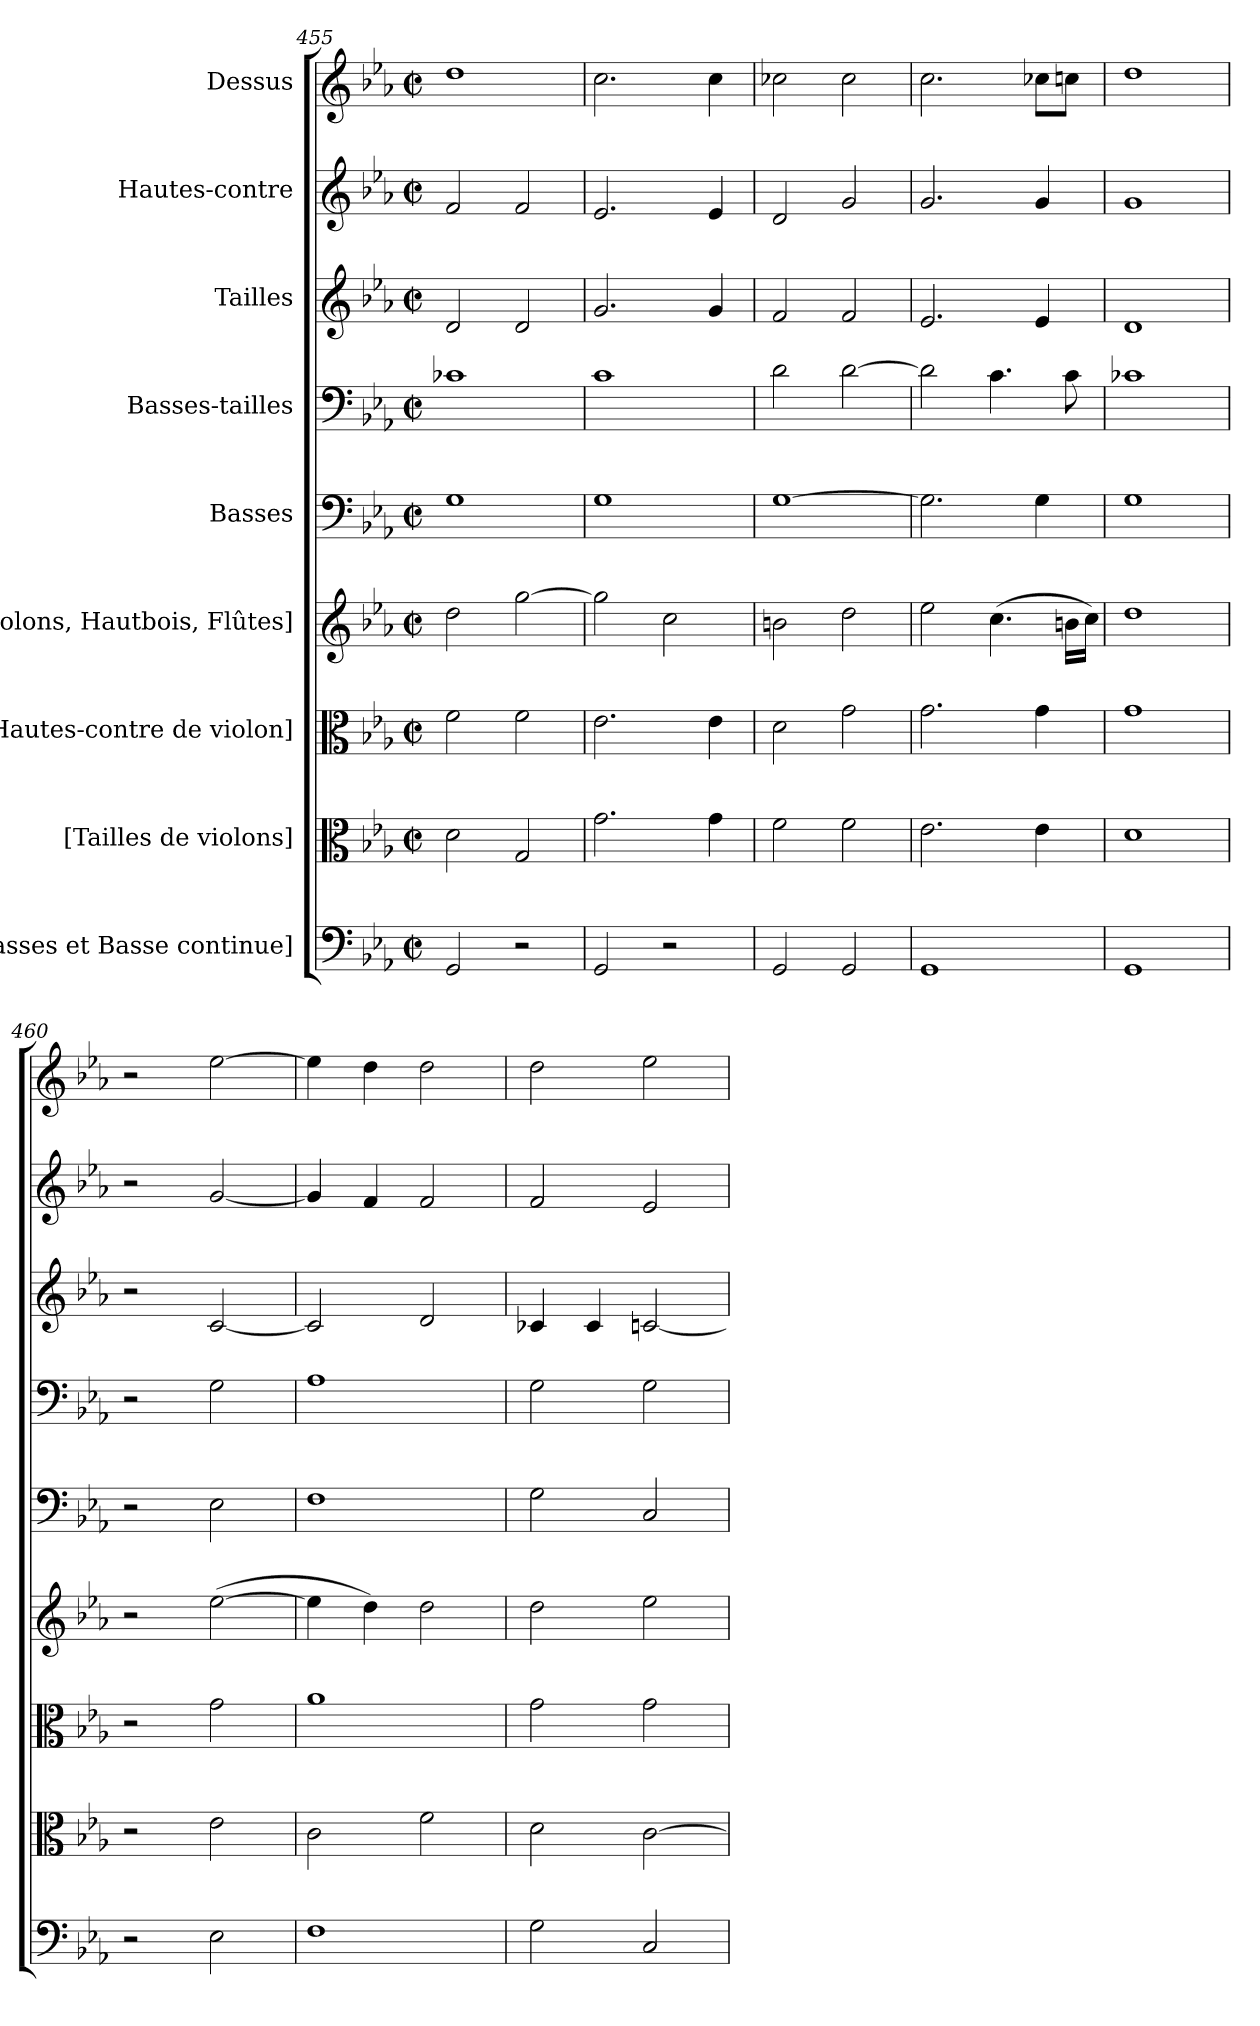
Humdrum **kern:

**kern	**kern	**kern	**kern	**kern	**kern	**kern	**kern	**kern
*part9	*part8	*part7	*part6	*part5	*part4	*part3	*part2	*part1
*staff9	*staff8	*staff7	*staff6	*staff5	*staff4	*staff3	*staff2	*staff1
*I"[Basses et Basse continue]	*I"[Tailles de violons]	*I"[Hautes-contre de violon]	*I"[Violons, Hautbois, Flûtes]	*I"Basses	*I"Basses-tailles	*I"Tailles	*I"Hautes-contre	*I"Dessus
*clefF4	*clefC3	*clefC3	*clefG2	*clefF4	*clefF4	*clefG2	*clefG2	*clefG2
*k[b-e-a-]	*k[b-e-a-]	*k[b-e-a-]	*k[b-e-a-]	*k[b-e-a-]	*k[b-e-a-]	*k[b-e-a-]	*k[b-e-a-]	*k[b-e-a-]
*E-:	*E-:	*E-:	*E-:	*E-:	*E-:	*E-:	*E-:	*E-:
*M2/2	*M2/2	*M2/2	*M2/2	*M2/2	*M2/2	*M2/2	*M2/2	*M2/2
*met(c|)	*met(c|)	*met(c|)	*met(c|)	*met(c|)	*met(c|)	*met(c|)	*met(c|)	*met(c|)
=455	=455	=455	=455	=455	=455	=455	=455	=455
2GG/	2d\	2f\	2dd\	1G	1c-X	2d/	2f/	1dd
2r	2G/	2f\	[2gg\	.	.	2d/	2f/	.
=456	=456	=456	=456	=456	=456	=456	=456	=456
2GG/	2.g\	2.e-\	2gg\]	1G	1c	2.g/	2.e-/	2.cc\
2r	.	.	2cc\	.	.	.	.	.
.	4g\	4e-\	.	.	.	4g/	4e-/	4cc\
=457	=457	=457	=457	=457	=457	=457	=457	=457
2GG/	2f\	2d\	2bn\	[1G	2d\	2f/	2d/	2cc-X\
2GG/	2f\	2g\	2dd\	.	[2d\	2f/	2g/	2cc-\
!!LO:PB:g=z
=458	=458	=458	=458	=458	=458	=458	=458	=458
1GG	2.e-\	2.g\	2ee-\	2.G\]	2d\]	2.e-/	2.g/	2.cc\
.	.	.	(>4.cc>\	.	4.c\	.	.	.
.	4e-\	4g\	.	4G\	.	4e-/	4g/	8cc-X\L
.	.	.	16bn\LL	.	8c\	.	.	8ccn\J
.	.	.	16cc\JJ)	.	.	.	.	.
=459	=459	=459	=459	=459	=459	=459	=459	=459
1GG	1d	1g	1dd	1G	1c-X	1d	1g	1dd
=460	=460	=460	=460	=460	=460	=460	=460	=460
2r	2r	2r	2r	2r	2r	2r	2r	2r
2E-\	2e-\	2g\	(>[2ee-\	2E-\	2G\	[2c/	[2g/	[2ee-\
=461	=461	=461	=461	=461	=461	=461	=461	=461
1F	2c\	1a-	4ee-\]	1F	1A-	2c/]	4g/]	4ee-\]
.	.	.	4dd\)	.	.	.	4f/	4dd\
.	2f\	.	2dd\	.	.	2d/	2f/	2dd\
=462	=462	=462	=462	=462	=462	=462	=462	=462
2G\	2d\	2g\	2dd\	2G\	2G\	4c-X/	2f/	2dd\
.	.	.	.	.	.	4c-/	.	.
2C/	[2c\	2g\	2ee-\	2C/	2G\	[2cn/	2e-/	2ee-\
=	=	=	=	=	=	=	=	=
*-	*-	*-	*-	*-	*-	*-	*-	*-
